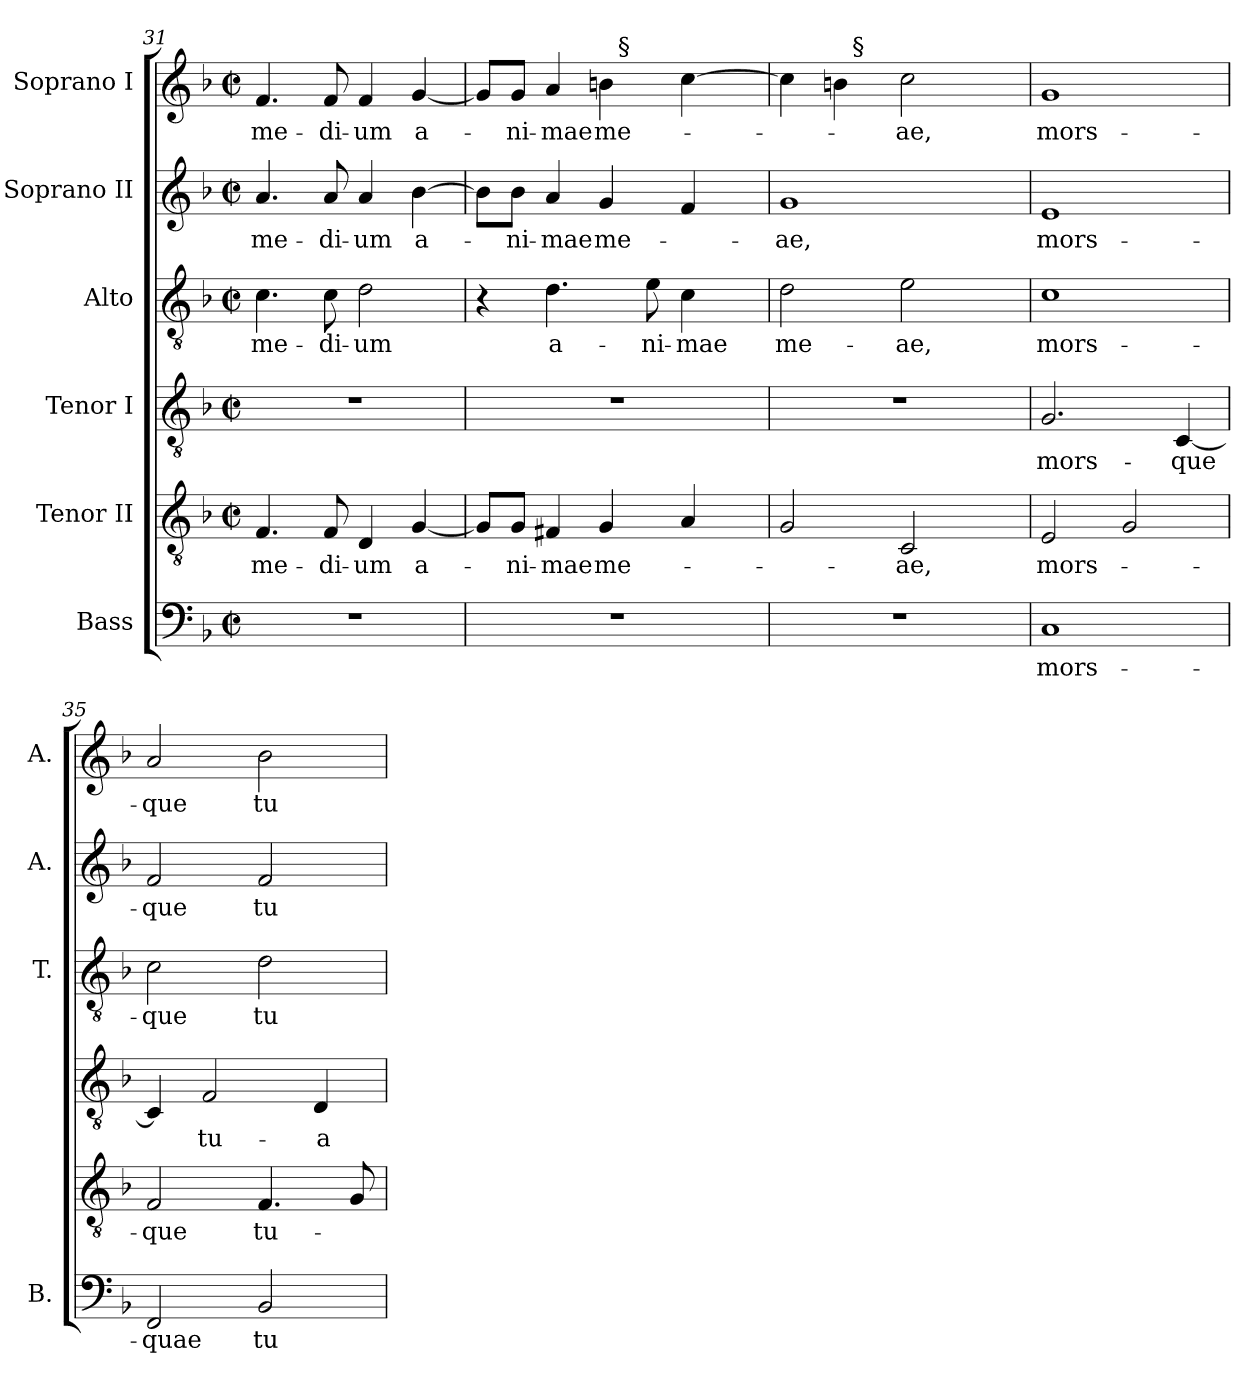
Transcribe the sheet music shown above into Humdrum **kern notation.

**kern	**text	**kern	**text	**kern	**text	**kern	**text	**kern	**text	**kern	**text
*part6	*part6	*part5	*part5	*part4	*part4	*part3	*part3	*part2	*part2	*part1	*part1
*staff6	*staff6	*staff5	*staff5	*staff4	*staff4	*staff3	*staff3	*staff2	*staff2	*staff1	*staff1
*I"Bass	*	*I"Tenor II	*	*I"Tenor I	*	*I"Alto	*	*I"Soprano II	*	*I"Soprano I	*
*I'B.	*	*	*	*	*	*I'T.	*	*I'A.	*	*I'A.	*
!!LO:PB:g=z
*clefF4	*	*clefGv2	*	*clefGv2	*	*clefGv2	*	*clefG2	*	*clefG2	*
*	*	*ITrd7c12	*	*ITrd7c12	*	*ITrd7c12	*	*	*	*	*
*k[b-]	*	*k[b-]	*	*k[b-]	*	*k[b-]	*	*k[b-]	*	*k[b-]	*
*F:	*	*F:	*	*F:	*	*F:	*	*F:	*	*F:	*
*M2/2	*	*M2/2	*	*M2/2	*	*M2/2	*	*M2/2	*	*M2/2	*
*met(c|)	*	*met(c|)	*	*met(c|)	*	*met(c|)	*	*met(c|)	*	*met(c|)	*
=31	=31	=31	=31	=31	=31	=31	=31	=31	=31	=31	=31
!	!	!	!LO:LY:b:color=#000000	!	!	!	!	!	!	!	!
!	!	!	!	!	!	!	!LO:LY:b:color=#000000	!	!	!	!
!	!	!	!	!	!	!	!	!	!LO:LY:b:color=#000000	!	!
!	!	!	!	!	!	!	!	!	!	!	!LO:LY:b:color=#000000
1r	.	4.FFi/	-me-	1r	.	4.Ci\	-me-	4.ai/	-me-	4.fi/	-me-
!	!	!	!LO:LY:b:color=#000000	!	!	!	!	!	!	!	!
!	!	!	!	!	!	!	!LO:LY:b:color=#000000	!	!	!	!
!	!	!	!	!	!	!	!	!	!LO:LY:b:color=#000000	!	!
!	!	!	!	!	!	!	!	!	!	!	!LO:LY:b:color=#000000
.	.	8FFi/	-di-	.	.	8Ci\	-di-	8ai/	-di-	8fi/	-di-
!	!	!	!LO:LY:b:color=#000000	!	!	!	!	!	!	!	!
!	!	!	!	!	!	!	!LO:LY:b:color=#000000	!	!	!	!
!	!	!	!	!	!	!	!	!	!LO:LY:b:color=#000000	!	!
!	!	!	!	!	!	!	!	!	!	!	!LO:LY:b:color=#000000
.	.	4DDi/	-um	.	.	2Di\	-um	4ai/	-um	4fi/	-um
!	!	!	!LO:LY:b:color=#000000	!	!	!	!	!	!	!	!
!	!	!	!	!	!	!	!	!	!LO:LY:b:color=#000000	!	!
!	!	!	!	!	!	!	!	!	!	!	!LO:LY:b:color=#000000
.	.	[<4GGi/	a-	.	.	.	.	[>4b-i\	a-	[<4gi/	a-
=32	=32	=32	=32	=32	=32	=32	=32	=32	=32	=32	=32
*	*	*	*	*	*	*	*	*	*	*^	*
1r	.	8GGi/L]	.	1r	.	4r	.	8b-i\L]	.	8gi/L]	2ryy	.
!	!	!	!LO:LY:b:color=#000000	!	!	!	!	!	!	!	!	!
!	!	!	!	!	!	!	!	!	!LO:LY:b:color=#000000	!	!	!
!	!	!	!	!	!	!	!	!	!	!	!	!LO:LY:b:color=#000000
.	.	8GGi/J	-ni-	.	.	.	.	8b-i\J	-ni-	8gi/J	.	-ni-
!	!	!	!LO:LY:b:color=#000000	!	!	!	!	!	!	!	!	!
!	!	!	!	!	!	!	!LO:LY:b:color=#000000	!	!	!	!	!
!	!	!	!	!	!	!	!	!	!LO:LY:b:color=#000000	!	!	!
!	!	!	!	!	!	!	!	!	!	!	!	!LO:LY:b:color=#000000
.	.	4FF#Xi/	-mae	.	.	4.Di\	a-	4ai/	-mae	4ai/	.	-mae
!	!	!	!LO:LY:b:color=#000000	!	!	!	!	!	!	!	!	!
!	!	!	!	!	!	!	!	!	!LO:LY:b:color=#000000	!	!	!
!	!	!	!	!	!	!	!	!	!	!	!	!LO:LY:b:color=#000000
.	.	4GGi/	me-	.	.	.	.	4gi/	me-	4bi\	32ryy	me-
.	.	.	.	.	.	.	.	.	.	.	256ryy	.
!	!	!	!	!	!	!	!	!	!	!	!LO:TX:a:t=§	!
.	.	.	.	.	.	.	.	.	.	.	4ryy	.
!	!	!	!	!	!	!	!LO:LY:b:color=#000000	!	!	!	!	!
.	.	.	.	.	.	8Ei\	-ni-	.	.	.	.	.
!	!	!	!	!	!	!	!LO:LY:b:color=#000000	!	!	!	!	!
.	.	4AAi/	.	.	.	4Ci\	-mae	4fi/	.	[>4cci\	.	.
.	.	.	.	.	.	.	.	.	.	.	8ryy	.
.	.	.	.	.	.	.	.	.	.	.	16ryy	.
.	.	.	.	.	.	.	.	.	.	.	64..ryy	.
=33	=33	=33	=33	=33	=33	=33	=33	=33	=33	=33	=33	=33
!	!	!	!	!	!	!	!LO:LY:b:color=#000000	!	!	!	!	!
!	!	!	!	!	!	!	!	!	!LO:LY:b:color=#000000	!	!	!
1r	.	2GGi/	.	1r	.	2Di\	me-	1gi	-ae,	4cci\]	4ryy	.
.	.	.	.	.	.	.	.	.	.	4bi\	32ryy	.
.	.	.	.	.	.	.	.	.	.	.	256ryy	.
!	!	!	!	!	!	!	!	!	!	!	!LO:TX:a:t=§	!
.	.	.	.	.	.	.	.	.	.	.	2ryy	.
!	!	!	!LO:LY:b:color=#000000	!	!	!	!	!	!	!	!	!
!	!	!	!	!	!	!	!LO:LY:b:color=#000000	!	!	!	!	!
!	!	!	!	!	!	!	!	!	!	!	!	!LO:LY:b:color=#000000
.	.	2CCi/	-ae,	.	.	2Ei\	-ae,	.	.	2cci\	.	-ae,
.	.	.	.	.	.	.	.	.	.	.	8ryy	.
.	.	.	.	.	.	.	.	.	.	.	16ryy	.
.	.	.	.	.	.	.	.	.	.	.	64..ryy	.
*	*	*	*	*	*	*	*	*	*	*v	*v	*
=34	=34	=34	=34	=34	=34	=34	=34	=34	=34	=34	=34
*	*	*	*	*	*	*	*	*	*	*^	*
!	!LO:LY:b:color=#000000	!	!	!	!	!	!	!	!	!	!	!
*	*	*	*	*	*	*	*	*	*	*v	*v	*
*	*	*	*	*	*	*	*	*	*	*^	*
!	!	!	!LO:LY:b:color=#000000	!	!	!	!	!	!	!	!	!
*	*	*	*	*	*	*	*	*	*	*v	*v	*
*	*	*	*	*	*	*	*	*	*	*^	*
!	!	!	!	!	!LO:LY:b:color=#000000	!	!	!	!	!	!	!
*	*	*	*	*	*	*	*	*	*	*v	*v	*
*	*	*	*	*	*	*	*	*	*	*^	*
!	!	!	!	!	!	!	!LO:LY:b:color=#000000	!	!	!	!	!
*	*	*	*	*	*	*	*	*	*	*v	*v	*
*	*	*	*	*	*	*	*	*	*	*^	*
!	!	!	!	!	!	!	!	!	!LO:LY:b:color=#000000	!	!	!
*	*	*	*	*	*	*	*	*	*	*v	*v	*
*	*	*	*	*	*	*	*	*	*	*^	*
!	!	!	!	!	!	!	!	!	!	!	!	!LO:LY:b:color=#000000
*	*	*	*	*	*	*	*	*	*	*v	*v	*
1Ci	mors-	2EEi/	mors-	2.GGi/	mors-	1Ci	mors-	1ei	mors-	1gi	mors-
.	.	2GGi/	.	.	.	.	.	.	.	.	.
!	!	!	!	!	!LO:LY:b:color=#000000	!	!	!	!	!	!
.	.	.	.	[<4CCi/	-que	.	.	.	.	.	.
=35	=35	=35	=35	=35	=35	=35	=35	=35	=35	=35	=35
!	!LO:LY:b:color=#000000	!	!	!	!	!	!	!	!	!	!
!	!	!	!LO:LY:b:color=#000000	!	!	!	!	!	!	!	!
!	!	!	!	!	!	!	!LO:LY:b:color=#000000	!	!	!	!
!	!	!	!	!	!	!	!	!	!LO:LY:b:color=#000000	!	!
!	!	!	!	!	!	!	!	!	!	!	!LO:LY:b:color=#000000
2FFi/	-quae	2FFi/	-que	4CCi/]	.	2Ci\	-que	2fi/	-que	2ai/	-que
!	!	!	!	!	!LO:LY:b:color=#000000	!	!	!	!	!	!
.	.	.	.	2FFi/	tu-	.	.	.	.	.	.
!	!LO:LY:b:color=#000000	!	!	!	!	!	!	!	!	!	!
!	!	!	!LO:LY:b:color=#000000	!	!	!	!	!	!	!	!
!	!	!	!	!	!	!	!LO:LY:b:color=#000000	!	!	!	!
!	!	!	!	!	!	!	!	!	!LO:LY:b:color=#000000	!	!
!	!	!	!	!	!	!	!	!	!	!	!LO:LY:b:color=#000000
2BB-i/	tu-	4.FFi/	tu-	.	.	2Di\	tu-	2fi/	tu-	2b-i\	tu-
!	!	!	!	!	!LO:LY:b:color=#000000	!	!	!	!	!	!
.	.	.	.	4DDi/	-a	.	.	.	.	.	.
.	.	8GGi/	.	.	.	.	.	.	.	.	.
=	=	=	=	=	=	=	=	=	=	=	=
*-	*-	*-	*-	*-	*-	*-	*-	*-	*-	*-	*-
